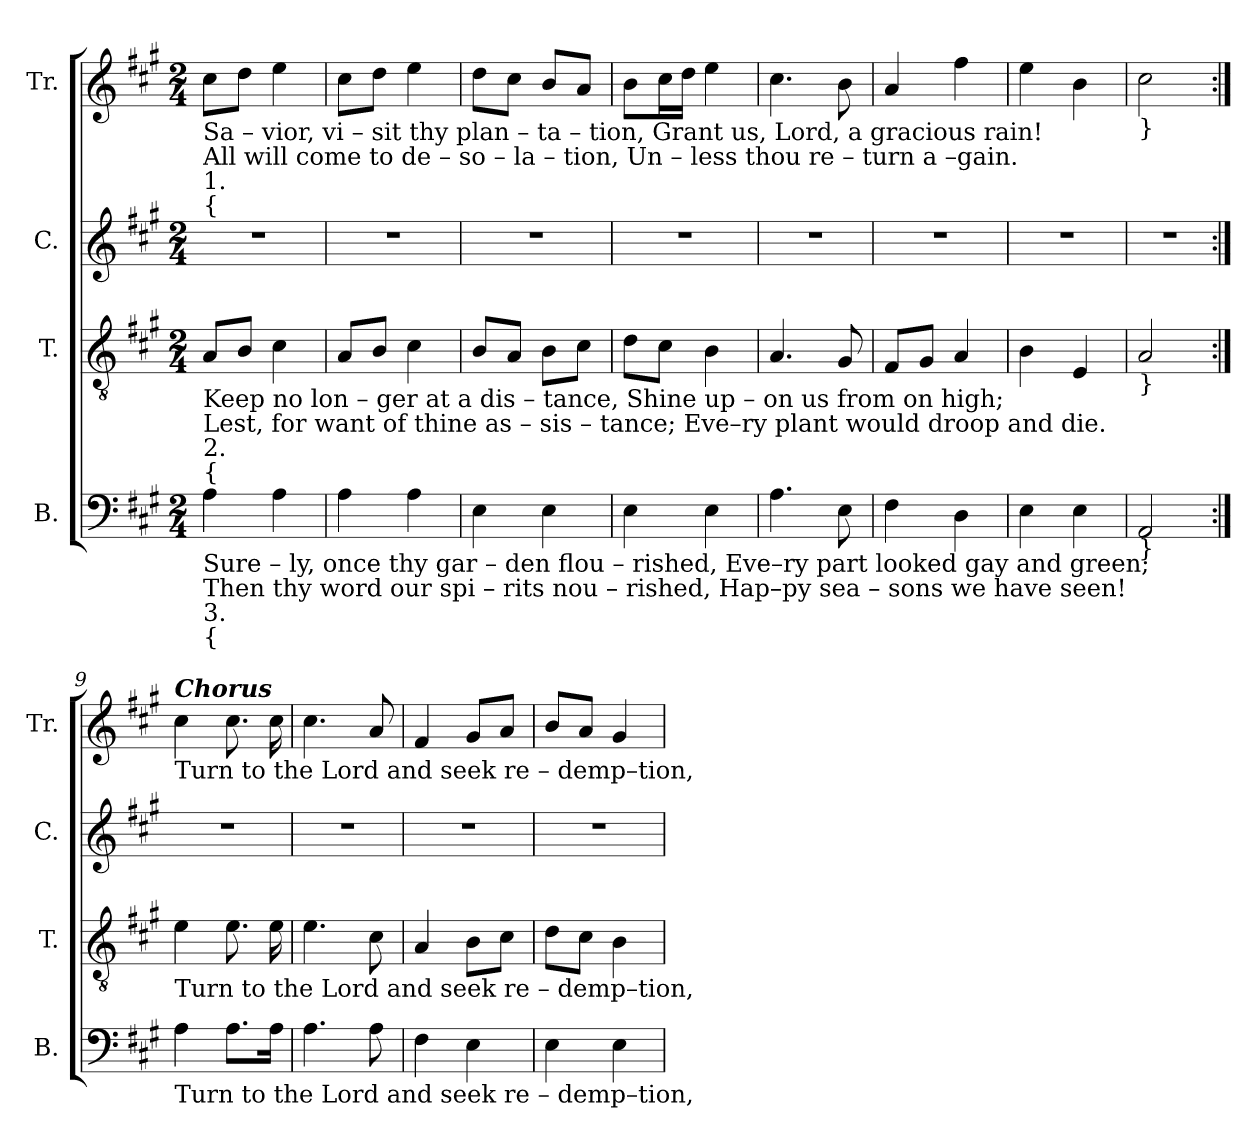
**kern	**kern	**kern	**kern
*part4	*part3	*part2	*part1
*staff4	*staff3	*staff2	*staff1
*I"B.	*I"T.	*I"C.	*I"Tr.
*I'B.	*I'T.	*I'C.	*I'Tr.
*clefF4	*clefGv2	*clefG2	*clefG2
*k[f#c#g#]	*k[f#c#g#]	*k[f#c#g#]	*k[f#c#g#]
*M2/4	*M2/4	*M2/4	*M2/4
*MM100	*MM100	*MM100	*MM100
=1	=1	=1	=1
!	!	!	!LO:TX:b:t=Sa  – vior,   vi  –  sit      thy     plan  –   ta    –   tion,  Grant  us,  Lord,  a  gracious   rain!
!	!	!	!LO:TX:b:t=All     will   come   to     de   –   so    –    la    –   tion,   Un – less    thou   re – turn  a –gain.
!	!	!	!LO:TX:b:t=1.
!	!	!	!LO:TX:b:t={
!	!LO:TX:b:t=Keep  no     lon  –  ger    at        a            dis  – tance,  Shine  up – on    us  from  on  high;	!	!
!	!LO:TX:b:t=Lest,  for    want     of    thine  as    –   sis   – tance;   Eve–ry plant would droop and die.	!	!
!	!LO:TX:b:t=2.	!	!
!	!LO:TX:b:t={	!	!
!LO:TX:b:t=Sure – ly,  once   thy    gar  –   den      flou – rished,  Eve–ry part looked gay and green;	!	!	!
!LO:TX:b:t=Then  thy word  our    spi   –  rits       nou – rished,  Hap–py  sea – sons  we  have seen!	!	!	!
!LO:TX:b:t=3.	!	!	!
!LO:TX:b:t={	!	!	!
4A\	8A/L	2r	8cc#\L
.	8B/J	.	8dd\J
4A\	4c#\	.	4ee\
=2	=2	=2	=2
4A\	8A/L	2r	8cc#\L
.	8B/J	.	8dd\J
4A\	4c#\	.	4ee\
=3	=3	=3	=3
4E\	8B/L	2r	8dd\L
.	8A/J	.	8cc#\J
4E\	8B\L	.	8b/L
.	8c#\J	.	8a/J
=4	=4	=4	=4
4E\	8d\L	2r	8b\L
.	8c#\J	.	16cc#\L
.	.	.	16dd\JJ
4E\	4B\	.	4ee\
=5	=5	=5	=5
4.A\	4.A/	2r	4.cc#\
8E\	8G#/	.	8b\
=6	=6	=6	=6
4F#\	8F#/L	2r	4a/
.	8G#/J	.	.
4D\	4A/	.	4ff#\
=7	=7	=7	=7
4E\	4B\	2r	4ee\
4E\	4E/	.	4b\
=8	=8	=8	=8
!	!	!	!LO:TX:b:t=}
!	!LO:TX:b:t=}	!	!
!LO:TX:b:t=}	!	!	!
2AA/	2A/	2r	2cc#\
=9:|!	=9:|!	=9:|!	=9:|!
!	!	!	!LO:TX:a:Bi:t=Chorus
!	!	!	!LO:TX:b:t=Turn to the Lord  and  seek  re – demp–tion,
!	!LO:TX:b:t=Turn to the Lord  and  seek  re – demp–tion,	!	!
!LO:TX:b:t=Turn to the Lord  and  seek  re – demp–tion,	!	!	!
4A\	4e\	2r	4cc#\
8.A\L	8.e\	.	8.cc#\
16A\Jk	16e\	.	16cc#\
=10	=10	=10	=10
4.A\	4.e\	2r	4.cc#\
8A\	8c#\	.	8a/
=11	=11	=11	=11
4F#\	4A/	2r	4f#/
4E\	8B\L	.	8g#/L
.	8c#\J	.	8a/J
=12	=12	=12	=12
4E\	8d\L	2r	8b/L
.	8c#\J	.	8a/J
4E\	4B\	.	4g#/
=	=	=	=
*-	*-	*-	*-
